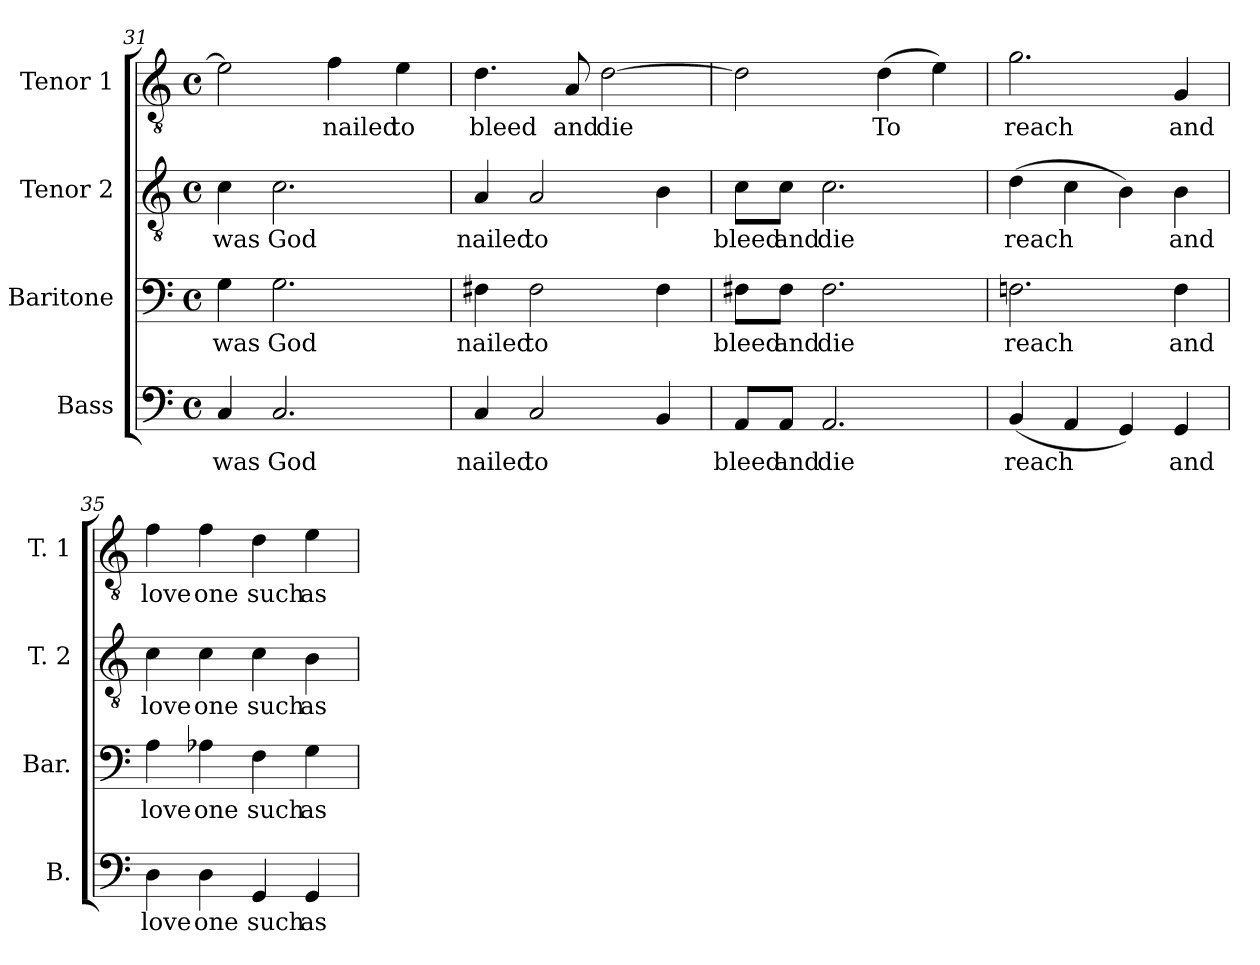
**kern	**text	**kern	**text	**kern	**text	**kern	**text
*part4	*part4	*part3	*part3	*part2	*part2	*part1	*part1
*staff4	*staff4	*staff3	*staff3	*staff2	*staff2	*staff1	*staff1
*I"Bass	*	*I"Baritone	*	*I"Tenor 2	*	*I"Tenor 1	*
*I'B.	*	*I'Bar.	*	*I'T. 2	*	*I'T. 1	*
*clefF4	*	*clefF4	*	*clefGv2	*	*clefGv2	*
*	*	*	*	*ITrd7c12	*	*ITrd7c12	*
*k[]	*	*k[]	*	*k[]	*	*k[]	*
*C:	*	*C:	*	*C:	*	*C:	*
*M4/4	*	*M4/4	*	*M4/4	*	*M4/4	*
*met(c)	*	*met(c)	*	*met(c)	*	*met(c)	*
=31	=31	=31	=31	=31	=31	=31	=31
!	!LO:LY:b:color=#000000	!	!	!	!	!	!
!	!	!	!LO:LY:b:color=#000000	!	!	!	!
!	!	!	!	!	!LO:LY:b:color=#000000	!	!
4Ci/	was	4Gi\	was	4Ci\	was	2Ei\]	.
!	!LO:LY:b:color=#000000	!	!	!	!	!	!
!	!	!	!LO:LY:b:color=#000000	!	!	!	!
!	!	!	!	!	!LO:LY:b:color=#000000	!	!
2.Ci/	God	2.Gi\	God	2.Ci\	God	.	.
!	!	!	!	!	!	!	!LO:LY:b:color=#000000
.	.	.	.	.	.	4Fi\	nailed
!	!	!	!	!	!	!	!LO:LY:b:color=#000000
.	.	.	.	.	.	4Ei\	to
=32	=32	=32	=32	=32	=32	=32	=32
!	!LO:LY:b:color=#000000	!	!	!	!	!	!
!	!	!	!LO:LY:b:color=#000000	!	!	!	!
!	!	!	!	!	!LO:LY:b:color=#000000	!	!
!	!	!	!	!	!	!	!LO:LY:b:color=#000000
4Ci/	nailed	4F#Xi\	nailed	4AAi/	nailed	4.Di\	bleed
!	!LO:LY:b:color=#000000	!	!	!	!	!	!
!	!	!	!LO:LY:b:color=#000000	!	!	!	!
!	!	!	!	!	!LO:LY:b:color=#000000	!	!
2Ci/	to	2F#i\	to	2AAi/	to	.	.
!	!	!	!	!	!	!	!LO:LY:b:color=#000000
.	.	.	.	.	.	8AAi/	and
!	!	!	!	!	!	!	!LO:LY:b:color=#000000
.	.	.	.	.	.	[>2Di\	die
4BBi/	.	4F#i\	.	4BBi\	.	.	.
=33	=33	=33	=33	=33	=33	=33	=33
!	!LO:LY:b:color=#000000	!	!	!	!	!	!
!	!	!	!LO:LY:b:color=#000000	!	!	!	!
!	!	!	!	!	!LO:LY:b:color=#000000	!	!
8AAi/L	bleed	8F#Xi\L	bleed	8Ci\L	bleed	2Di\]	.
!	!LO:LY:b:color=#000000	!	!	!	!	!	!
!	!	!	!LO:LY:b:color=#000000	!	!	!	!
!	!	!	!	!	!LO:LY:b:color=#000000	!	!
8AAi/J	and	8F#i\J	and	8Ci\J	and	.	.
!	!LO:LY:b:color=#000000	!	!	!	!	!	!
!	!	!	!LO:LY:b:color=#000000	!	!	!	!
!	!	!	!	!	!LO:LY:b:color=#000000	!	!
2.AAi/	die	2.F#i\	die	2.Ci\	die	.	.
!	!	!	!	!	!	!	!LO:LY:b:color=#000000
.	.	.	.	.	.	(4Di\	To
.	.	.	.	.	.	4Ei\)	.
!!LO:PB:g=z
=34	=34	=34	=34	=34	=34	=34	=34
!	!LO:LY:b:color=#000000	!	!	!	!	!	!
!	!	!	!LO:LY:b:color=#000000	!	!	!	!
!	!	!	!	!	!LO:LY:b:color=#000000	!	!
!	!	!	!	!	!	!	!LO:LY:b:color=#000000
(4BBi/	reach	2.Fni\	reach	(4Di\	reach	2.Gi\	reach
4AAi/	.	.	.	4Ci\	.	.	.
4GGi/)	.	.	.	4BBi\)	.	.	.
!	!LO:LY:b:color=#000000	!	!	!	!	!	!
!	!	!	!LO:LY:b:color=#000000	!	!	!	!
!	!	!	!	!	!LO:LY:b:color=#000000	!	!
!	!	!	!	!	!	!	!LO:LY:b:color=#000000
4GGi/	and	4Fi\	and	4BBi\	and	4GGi/	and
=35	=35	=35	=35	=35	=35	=35	=35
!	!LO:LY:b:color=#000000	!	!	!	!	!	!
!	!	!	!LO:LY:b:color=#000000	!	!	!	!
!	!	!	!	!	!LO:LY:b:color=#000000	!	!
!	!	!	!	!	!	!	!LO:LY:b:color=#000000
4Di\	love	4Ai\	love	4Ci\	love	4Fi\	love
!	!LO:LY:b:color=#000000	!	!	!	!	!	!
!	!	!	!LO:LY:b:color=#000000	!	!	!	!
!	!	!	!	!	!LO:LY:b:color=#000000	!	!
!	!	!	!	!	!	!	!LO:LY:b:color=#000000
4Di\	one	4A-Xi\	one	4Ci\	one	4Fi\	one
!	!LO:LY:b:color=#000000	!	!	!	!	!	!
!	!	!	!LO:LY:b:color=#000000	!	!	!	!
!	!	!	!	!	!LO:LY:b:color=#000000	!	!
!	!	!	!	!	!	!	!LO:LY:b:color=#000000
4GGi/	such	4Fi\	such	4Ci\	such	4Di\	such
!	!LO:LY:b:color=#000000	!	!	!	!	!	!
!	!	!	!LO:LY:b:color=#000000	!	!	!	!
!	!	!	!	!	!LO:LY:b:color=#000000	!	!
!	!	!	!	!	!	!	!LO:LY:b:color=#000000
4GGi/	as	4Gi\	as	4BBi\	as	4Ei\	as
=	=	=	=	=	=	=	=
*-	*-	*-	*-	*-	*-	*-	*-
